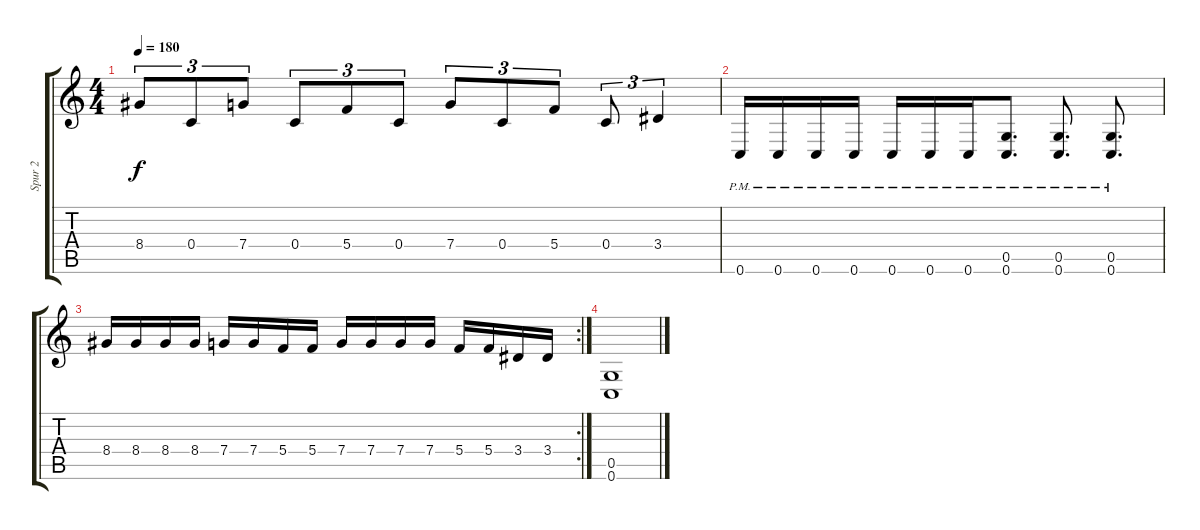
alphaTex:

\track ("Spur 2" "Spur 2") {instrument distortionguitar}
\staff {score tabs}
\tuning (D4 A3 F3 C3 G2 C2) {hide}
\ts (4 4)
\tempo 180
\clef g2
\ks c
8.4.8{tu (3 2) dy f} 0.4.8{tu (3 2)} 7.4.8{tu (3 2)} 0.4.8{tu (3 2)} 5.4.8{tu (3 2)} 0.4.8{tu (3 2)} 7.4.8{tu (3 2)} 0.4.8{tu (3 2)} 5.4.8{tu (3 2)} 0.4.8{tu (3 2)} 3.4.4{tu (3 2)} |
0.6{pm}.16{instrument distortionguitar} 0.6{pm}.16 0.6{pm}.16 0.6{pm}.16 0.6{pm}.16 0.6{pm}.16 0.6{pm}.16 (0.5{pm} 0.6{pm}).8{d} (0.5{pm} 0.6{pm}).8{d} (0.5{pm} 0.6{pm}).8{d} |
\rc 2
8.4.16 8.4.16 8.4.16 8.4.16 7.4.16 7.4.16 5.4.16 5.4.16 7.4.16 7.4.16 7.4.16 7.4.16 5.4.16 5.4.16 3.4.16 3.4.16 |
(0.5 0.6).1
